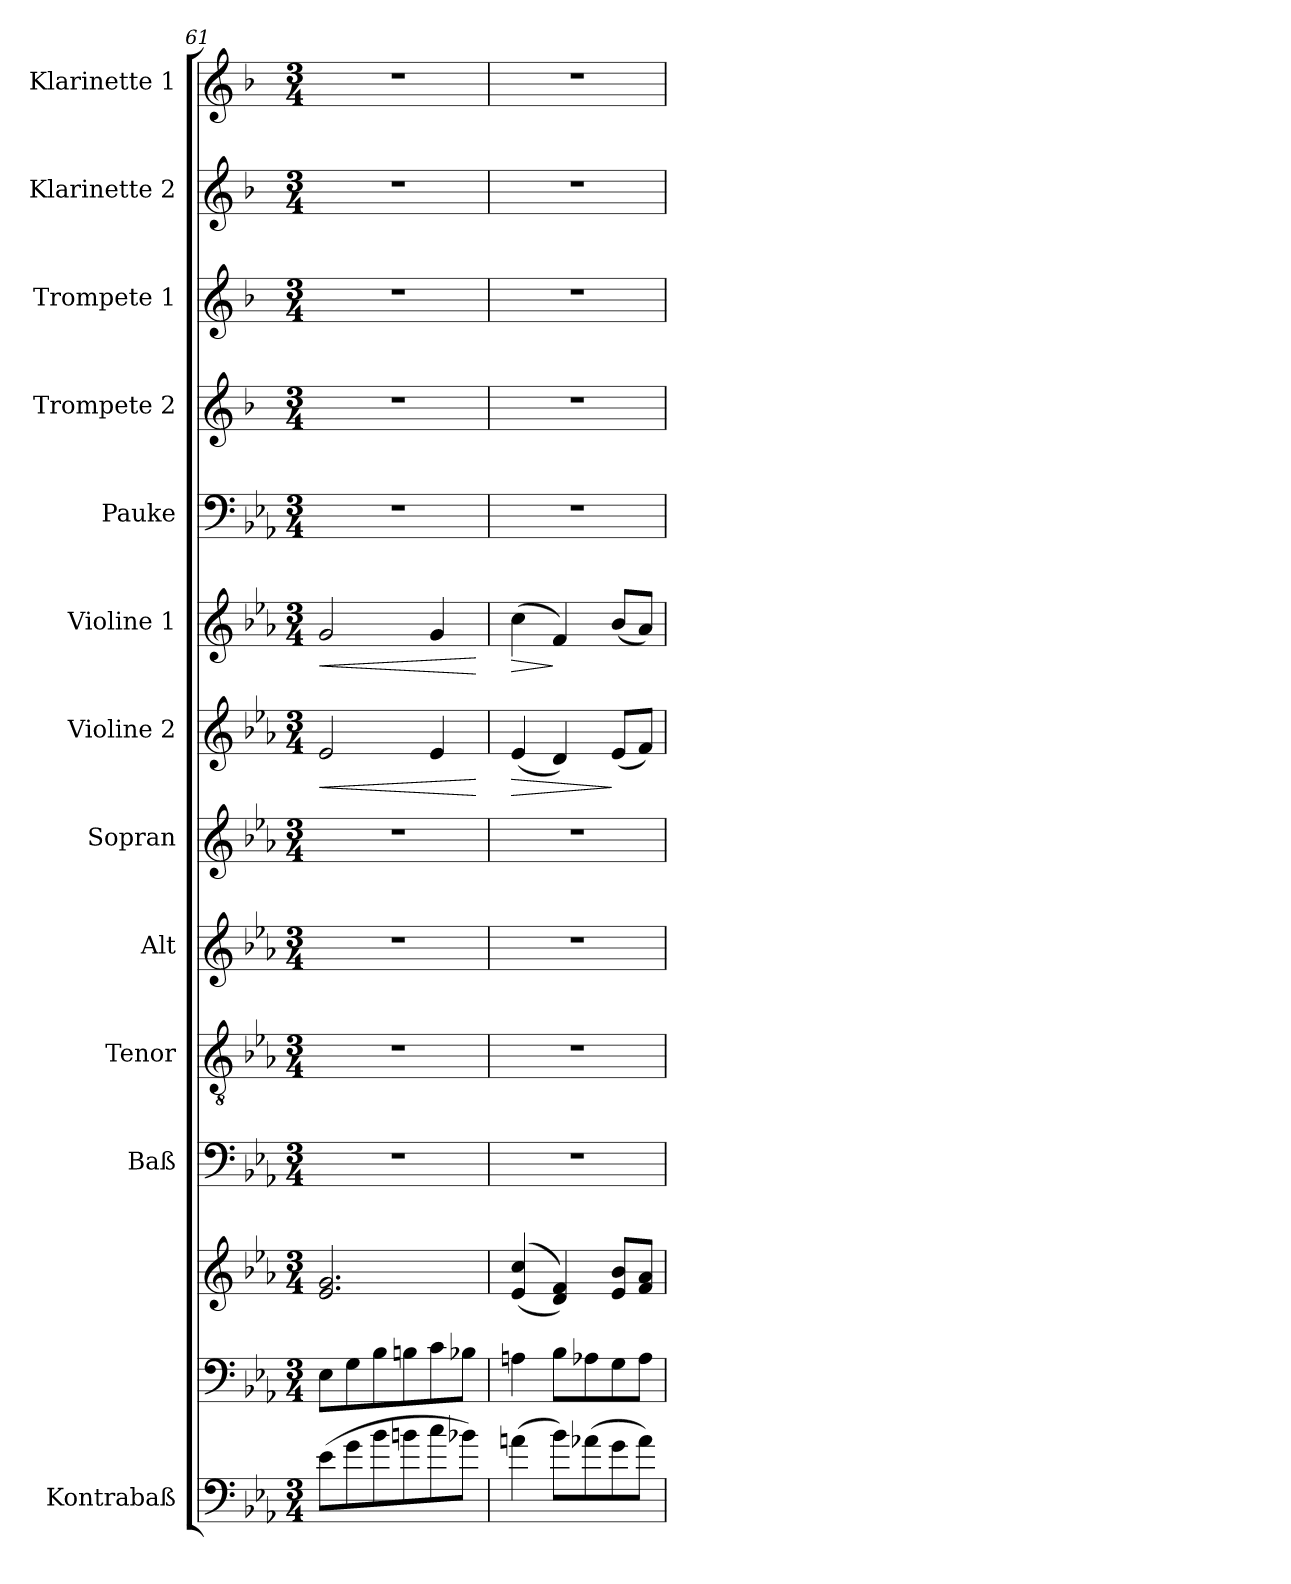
**kern	**kern	**kern	**kern	**kern	**kern	**kern	**kern	**dynam	**kern	**dynam	**kern	**kern	**kern	**kern	**kern
*part13	*part12	*part12	*part11	*part10	*part9	*part8	*part7	*part7	*part6	*part6	*part5	*part4	*part3	*part2	*part1
*staff14	*staff13	*staff12	*staff11	*staff10	*staff9	*staff8	*staff7	*staff7	*staff6	*staff6	*staff5	*staff4	*staff3	*staff2	*staff1
*I"Kontrabaß	*	*	*I"Baß	*I"Tenor	*I"Alt	*I"Sopran	*I"Violine 2	*	*I"Violine 1	*	*I"Pauke	*I"Trompete 2	*I"Trompete 1	*I"Klarinette 2	*I"Klarinette 1
*	*	*	*	*	*	*	*I'Vln	*	*I'Vln	*	*	*I'Tpt	*I'Tpt	*	*
*clefF4	*clefF4	*clefG2	*clefF4	*clefGv2	*clefG2	*clefG2	*clefG2	*	*clefG2	*	*clefF4	*clefG2	*clefG2	*clefG2	*clefG2
*ITrd7c12	*	*	*	*	*	*	*	*	*	*	*	*ITrd1c2	*ITrd1c2	*ITrd1c2	*ITrd1c2
*k[b-e-a-]	*k[b-e-a-]	*k[b-e-a-]	*k[b-e-a-]	*k[b-e-a-]	*k[b-e-a-]	*k[b-e-a-]	*k[b-e-a-]	*	*k[b-e-a-]	*	*k[b-e-a-]	*k[b-e-a-]	*k[b-e-a-]	*k[b-e-a-]	*k[b-e-a-]
*E-:	*E-:	*E-:	*E-:	*E-:	*E-:	*E-:	*E-:	*	*E-:	*	*E-:	*E-:	*E-:	*E-:	*E-:
*M3/4	*M3/4	*M3/4	*M3/4	*M3/4	*M3/4	*M3/4	*M3/4	*	*M3/4	*	*M3/4	*M3/4	*M3/4	*M3/4	*M3/4
=61	=61	=61	=61	=61	=61	=61	=61	=61	=61	=61	=61	=61	=61	=61	=61
!	!	!	!	!	!	!	!	!LO:HP:b	!	!LO:HP:b	!	!	!	!	!
(>8E-\L	8E-\L	2.e-/ 2.g/	2.r	2.r	2.r	2.r	2e-/	<	2g/	<	2.r	2.r	2.r	2.r	2.r
8G\	8G\	.	.	.	.	.	.	.	.	.	.	.	.	.	.
8B-\	8B-\	.	.	.	.	.	.	.	.	.	.	.	.	.	.
8Bn\	8Bn\	.	.	.	.	.	.	.	.	.	.	.	.	.	.
8c\	8c\	.	.	.	.	.	4e-/	.	4g/	.	.	.	.	.	.
8B-X\J)	8B-X\J	.	.	.	.	.	.	.	.	.	.	.	.	.	.
.	.	.	.	.	.	.	.	[	.	[	.	.	.	.	.
=62	=62	=62	=62	=62	=62	=62	=62	=62	=62	=62	=62	=62	=62	=62	=62
!	!	!	!	!	!	!	!	!LO:HP:b	!	!LO:HP:b	!	!	!	!	!
(>4An\	4An\	(<(4e-/ 4cc/	2.r	2.r	2.r	2.r	(<4e-/	>	(>4cc\	>	2.r	2.r	2.r	2.r	2.r
8B-\L)	8B-\L	4d/ 4f/))	.	.	.	.	4d/)	.	4f/)	]	.	.	.	.	.
(>8A-X\	8A-X\	.	.	.	.	.	.	.	.	.	.	.	.	.	.
8G\	8G\	8e-/ 8b-/L	.	.	.	.	(<8e-/L	]	(<8b-/L	.	.	.	.	.	.
8A-\J)	8A-\J	8f/ 8a-/J	.	.	.	.	8f/J)	.	8a-/J)	.	.	.	.	.	.
=	=	=	=	=	=	=	=	=	=	=	=	=	=	=	=
*-	*-	*-	*-	*-	*-	*-	*-	*-	*-	*-	*-	*-	*-	*-	*-
